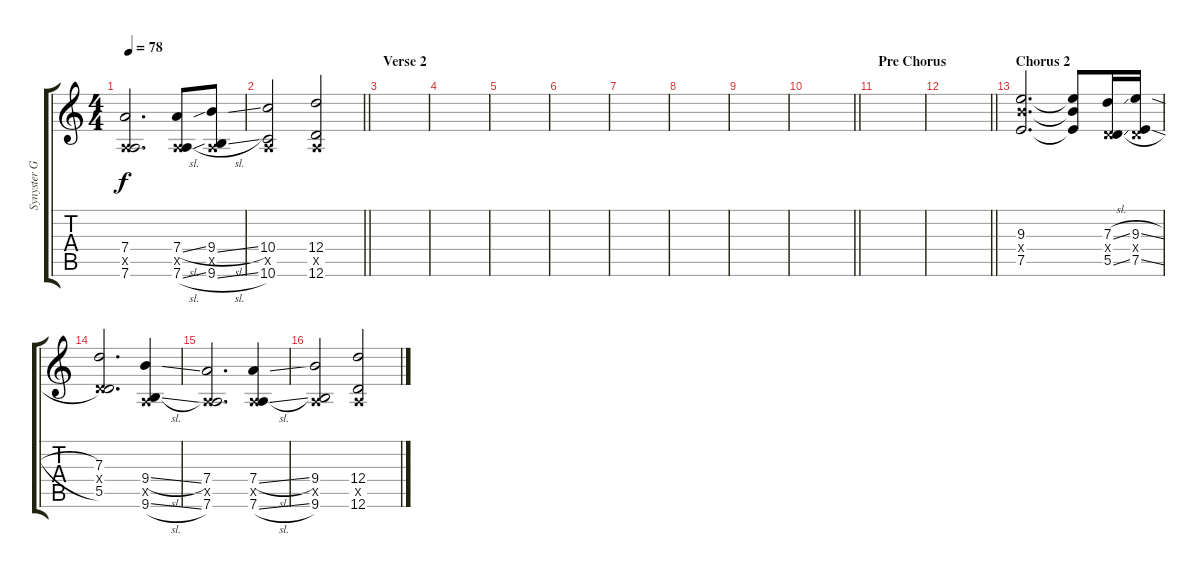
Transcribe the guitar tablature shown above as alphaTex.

\track ("Synyster Gates Dis." "Synyster G") {instrument distortionguitar}
\staff {score tabs}
\tuning (E4 B3 G3 D3 A2 D2) {hide}
\ts (4 4)
\tempo 78
\clef g2
\ks c
(7.4 0.5{x} 7.6).2{d dy f} (7.4{sl} 0.5{x} 7.6{sl}).8 (9.4{sl} 0.5{x} 9.6{sl}).8 |
\barLineRight lightlight
(10.4 0.5{x} 10.6).2 (12.4 0.5{x} 12.6).2 |
\section ("" "Verse 2")
|
|
|
|
|
|
|
\barLineRight lightlight
|
\section ("" "Pre Chorus")
|
\barLineRight lightlight
|
\section ("" "Chorus 2")
(9.3 9.4{x} 7.5).2{d} (9.3{t} 9.4{t} 7.5{t}).8 (7.3{sl} 0.4{x} 5.5{sl}).16 (9.3{sl} 0.4{x} 7.5{sl}).16 |
(7.3 0.4{x} 5.5).2{d} (9.4{sl} 0.5{x} 9.6{sl}).4 |
(7.4 0.5{x} 7.6).2{d} (7.4{sl} 0.5{x} 7.6{sl}).4 |
(9.4 0.5{x} 9.6).2 (12.4 0.5{x} 12.6).2
